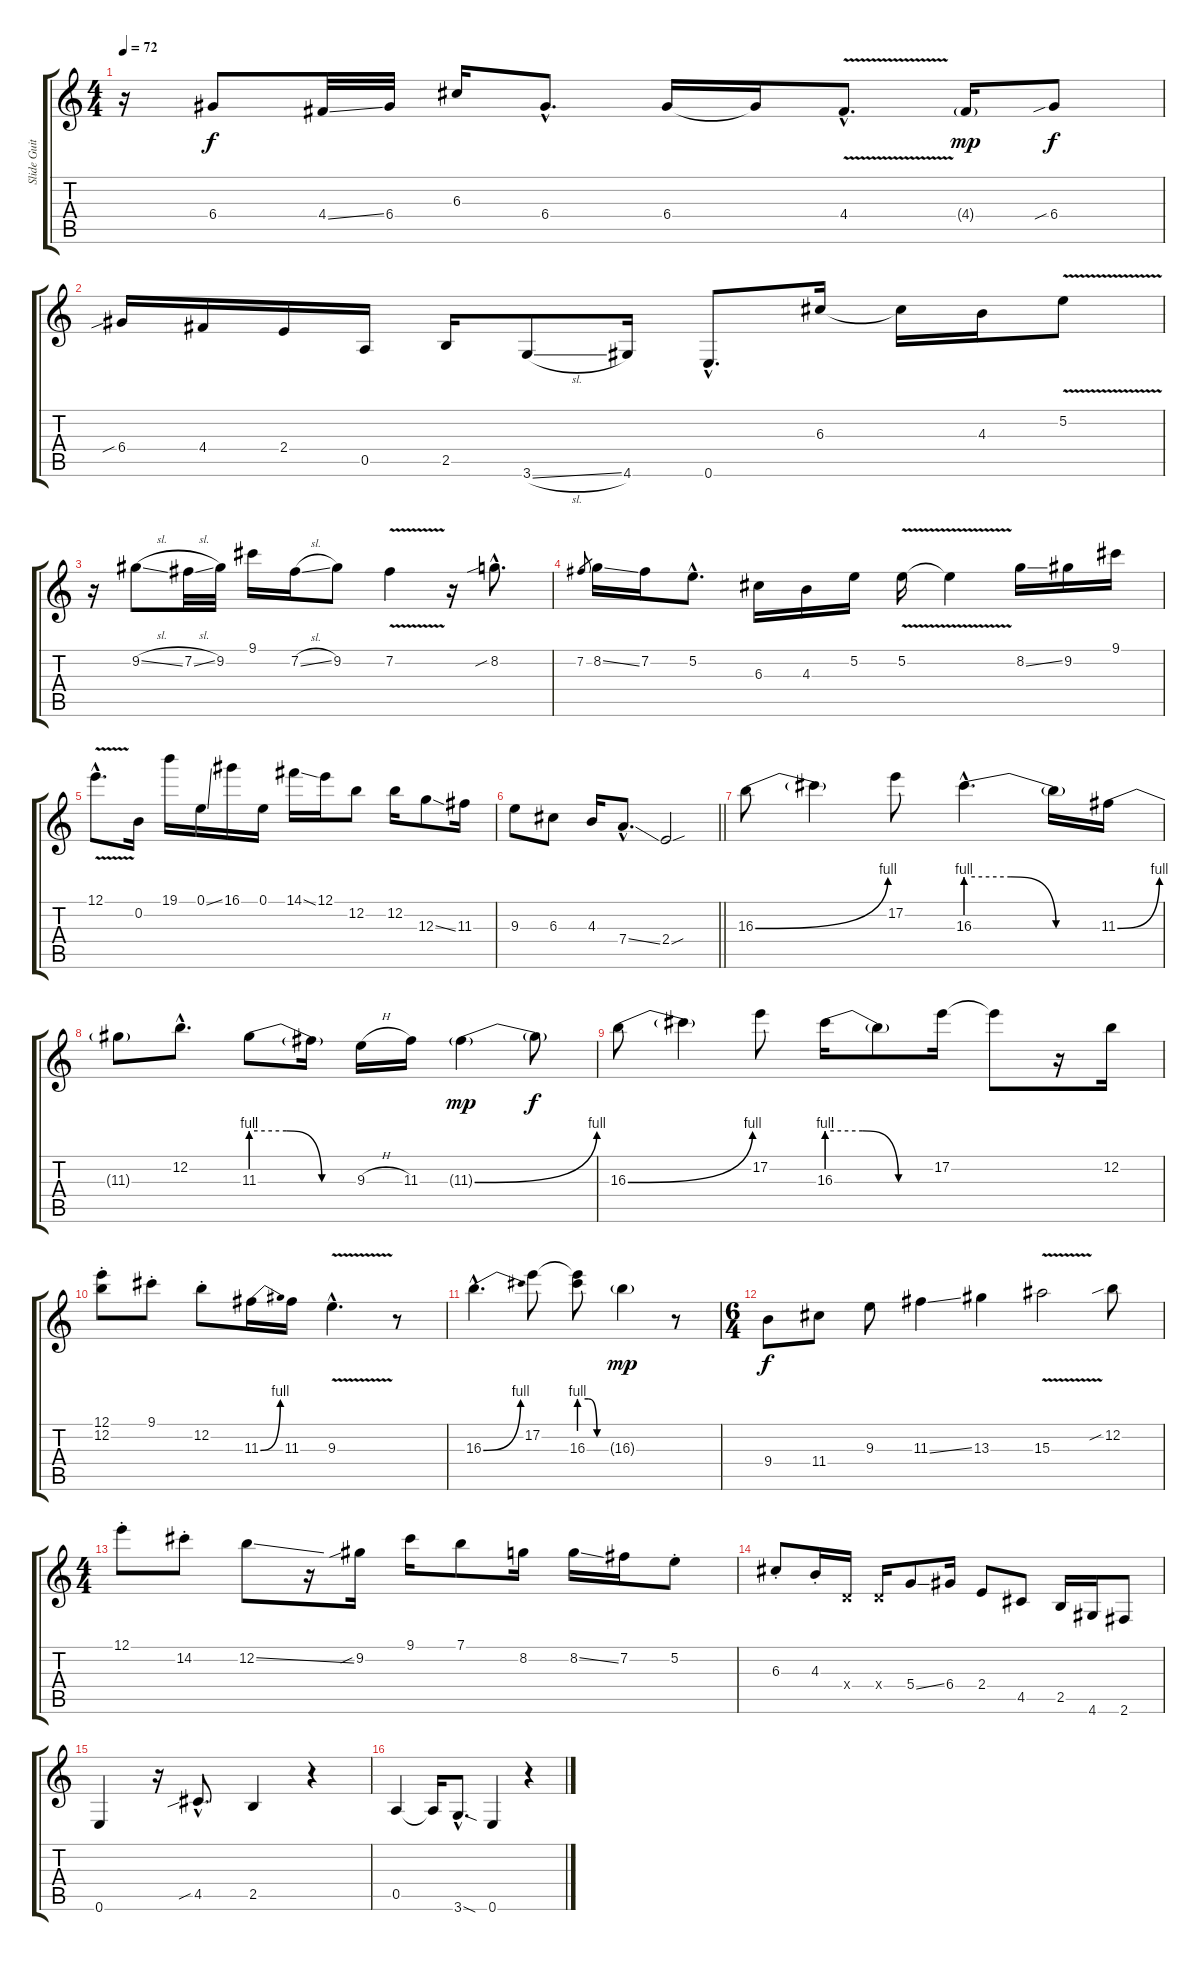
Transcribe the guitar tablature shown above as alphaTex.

\track ("Slide Guitar" "Slide Guit") {instrument overdrivenguitar}
\staff {score tabs}
\tuning (E4 B3 G3 D3 A2 E2) {hide}
\ts (4 4)
\tempo 72
\clef g2
\ks c
r.16{dy f} 6.4.8 4.4{ss}.32 6.4.32 6.3.16 6.4{hac}.8{d} 6.4.16 6.4{t}.16 4.4{v hac}.8{d} 4.4{g}.16{dy mp} 6.4{sib}.8{dy f} |
6.4{sib}.16 4.4.16 2.4.16 0.5.16 2.5.16 3.6{sl}.8 4.6.16 0.6{hac}.8{d} 6.3.16 6.3{t}.16 4.3.16 5.2{v}.8 |
r.16 9.2{sl}.8 7.2{sl}.32 9.2.32 9.1.16 7.2{sl}.16 9.2.8 7.2{v}.4 r.16 8.2{sib hac}.8{d} |
7.2.8{gr} 8.2{ss}.16 7.2.16 5.2{hac}.8{d} 6.3.16 4.3.16 5.2.16 5.2{v}.16 5.2{t}.4 8.2{ss}.16 9.2.16 9.1.16 |
12.1{v hac}.8{d} 0.2.16 19.1.16 0.1{ss}.16 16.1.16 0.1.16 14.1{ss}.16 12.1.16 12.2.8 12.2.16 12.3{ss}.8 11.3.16 |
\barLineRight lightlight
9.3.8 6.3.8 4.3.16 7.4{ss hac}.8{d} 2.4{sou}.2 |
16.3{be (bend 0 0 60 4)}.8 16.3{t}.4 17.2.8 16.3{be (custom 0 4 20 4 40 0 60 0) hac}.4{d} 16.3{t}.16 11.3{be (bend 0 0 60 4)}.16 |
11.3{t}.8 12.2{hac}.8{d} 11.3{be (custom 0 4 20 4 40 0 60 0)}.8 11.3{t}.16 9.3{h}.16 11.3.16 11.3{be (bend 0 0 60 4) g}.4{dy mp} 11.3{t}.8{dy f} |
16.3{be (bend 0 0 60 4)}.8 16.3{t}.4 17.2.8 16.3{be (custom 0 4 20 4 40 0 60 0)}.16 16.3{t}.8 17.2.16 17.2{t}.8 r.16 12.2.16 |
(12.1{st} 12.2{st}).8 9.1{st}.8 12.2{st}.8 11.3{be (bend 0 0 60 4)}.16 11.3.16 9.3{v hac}.4{d} r.8 |
16.3{be (bend 0 0 60 4) hac}.4{d} 17.2.8 (17.2{t} 16.3{be (custom 0 4 20 4 40 0 60 0)}).8 16.3{g}.4{dy mp} r.8 |
\ts (6 4)
9.4.8{dy f} 11.4.8 9.3.8 11.3{ss}.4 13.3.4 15.3{v}.2 12.2{sib}.8 |
\ts (4 4)
12.1{st}.8 14.2{st}.8 12.2{ss}.8 r.16 9.2{sib}.16 9.1.16 7.1.8 8.2.16 8.2{ss}.16 7.2.16 5.2{st}.8 |
6.3{st}.8 4.3{st}.16 0.4{x}.16 0.4{x}.16 5.4{ss}.8 6.4.16 2.4.8 4.5.8 2.5.16 4.6.16 2.6.8 |
0.6.4 r.16 4.5{sib hac}.8{d} 2.5.4 r.4 |
0.5.4 0.5{t}.16 3.6{sod hac}.8{d} 0.6.4 r.4
